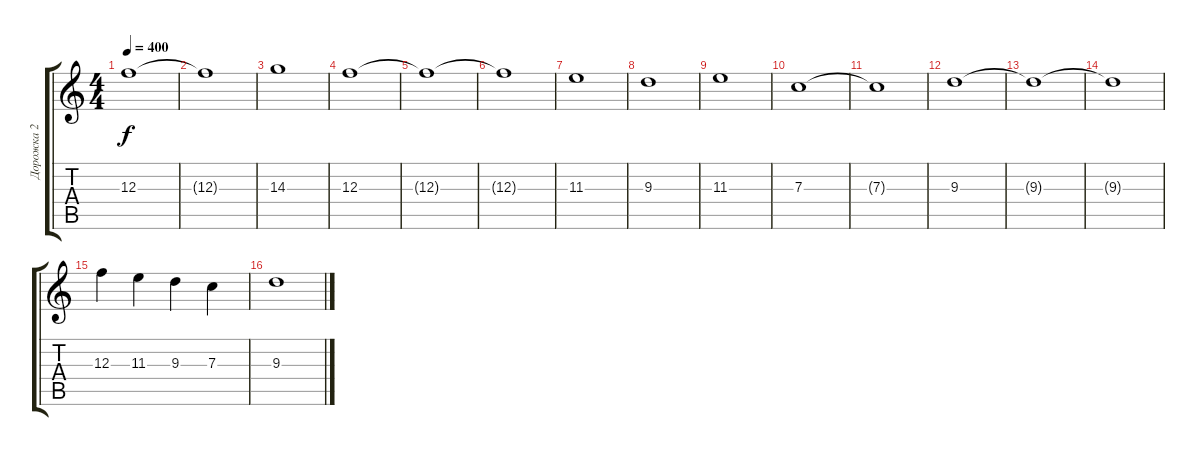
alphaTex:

\track ("Дорожка 2" "Дорожка 2") {instrument overdrivenguitar}
\staff {score tabs}
\tuning (D4 A3 F3 C3 G2 D2) {hide}
\ts (4 4)
\tempo 400
\clef g2
\ks c
12.3{t}.1{dy f} |
12.3{t}.1 |
14.3.1 |
12.3.1 |
12.3{t}.1 |
12.3{t}.1 |
11.3.1 |
9.3.1 |
11.3.1 |
7.3.1 |
7.3{t}.1 |
9.3.1 |
9.3{t}.1 |
9.3{t}.1 |
12.3.4 11.3.4 9.3.4 7.3.4 |
9.3.1
